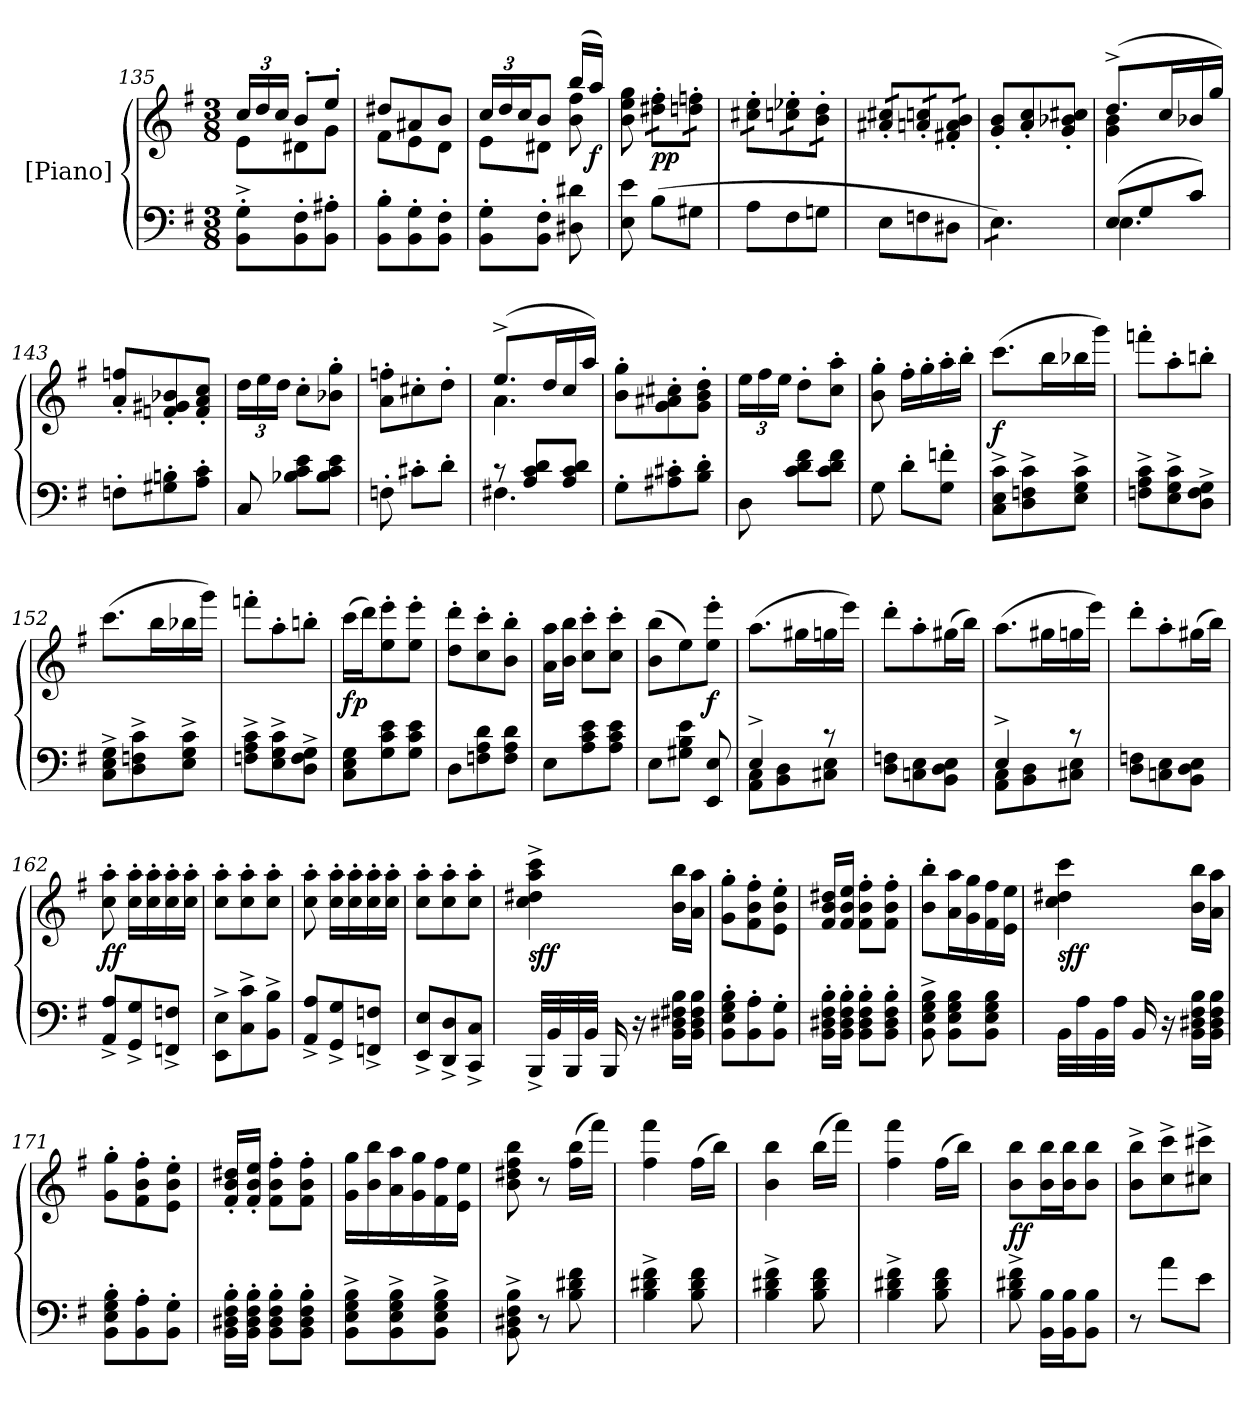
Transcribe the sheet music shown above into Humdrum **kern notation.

**kern	**kern	**dynam
*part2	*part1	*part1
*staff2	*staff1	*staff1
*I"[Piano]	*I"[Piano]	*
*clefF4	*clefG2	*
*k[f#]	*k[f#]	*
*G:	*G:	*
*M3/8	*M3/8	*
=135	=135	=135
*	*^	*
8BB'^>\ 8G'^>\L	24cc/LL	8e\L	.
.	24dd/	.	.
.	24cc/JJ	.	.
8BB'\ 8F#'\	8b'/L	8d#X\	.
8BB'\ 8A#X'\J	8ee'/J	8g\J	.
=136	=136	=136	=136
8BB'\ 8B'\L	8dd#X/L	8f#\L	.
8BB'\ 8G'\	8a#X/	8e\	.
8BB'\ 8F#'\J	8b/J	8d\J	.
=137	=137	=137	=137
8BB'\ 8G'\L	24cc/LL	8e\L	.
.	24dd/	.	.
.	24cc/J	.	.
8BB'\ 8F#'\J	8b/J	8d#X\J	.
8D#X\ 8d#X\	(16bb/LL	8b\ 8ff#\	.
.	16aa/JJ)	.	f
*	*v	*v	*
=138	=138	=138
8E\ 8e\	8b\ 8ee\ 8gg\	.
*	*tremolo	*
(8B\L	16dd#X'\ 16ff#'\LL	pp
.	16dd#X'\ 16ff#'\	.
8G#X\J	16ddn'\ 16ffn'\	.
.	16ddn'\ 16ffn'\JJ	.
=139	=139	=139
8A\L	16cc#X'\ 16ee'\LL	.
.	16cc#X'\ 16ee'\	.
8F#\	16ccn'\ 16ee-X'\	.
.	16ccn'\ 16ee-X'\	.
8Gn\J	16b'\ 16dd'\	.
.	16b'\ 16dd'\JJ	.
=140	=140	=140
8E\L	16a#X'/ 16cc#X'/LL	.
.	16a#X'/ 16cc#X'/	.
8Fn\	16an'/ 16ccn'/	.
.	16an'/ 16ccn'/	.
8D#X\J	16f#X'/ 16a'/ 16b'/	.
.	16f#X'/ 16a'/ 16b'/JJ	.
*	*Xtremolo	*
=141	=141	=141
*tremolo	*	*
8E\)L	8g'/ 8b'/L	.
8E\)	8a'/ 8cc'/	.
8E\)J	8g'/ 8b-X'/ 8cc#X'/J	.
*Xtremolo	*	*
=142	=142	=142
!LO:N:vis=4.	!	!
*^	*^	*
(8E/	4.E\	(8.dd^</L	4g\ 4b\	.
8G/	.	.	.	.
.	.	16cc/L	.	.
8c/J)	.	16b-X/	8ryy	.
.	.	16gg/JJ)	.	.
*v	*v	*	*	*
*	*v	*v	*
=143	=143	=143
8Fn'\L	8a'/ 8ffn'/L	.
8G#X'\ 8Bn'\	8fn'/ 8g#X'/ 8b-X'/	.
8A'\ 8c'\J	8f'/ 8a'/ 8cc'/J	.
=144	=144	=144
8C/	24dd\LL	.
.	24ee\	.
.	24dd\JJ	.
8B-X\ 8c\ 8e\L	8cc'\L	.
8B-\ 8c\ 8e\J	8b-X'\ 8gg'\J	.
=145	=145	=145
8Fn'\	8a'\ 8ffn'\L	.
8c#X'\L	8cc#X'\	.
8d'\J	8dd'\J	.
=146	=146	=146
*^	*^	*
8rc	4.F#X\	(8.ee^</L	4.a\	.
8A/ 8c/ 8d/L	.	.	.	.
.	.	16dd/L	.	.
8A/ 8c/ 8d/J	.	16cc/	.	.
.	.	16aa/JJ)	.	.
*v	*v	*	*	*
*	*v	*v	*
=147	=147	=147
8G'\L	8b'\ 8gg'\L	.
8A#X'\ 8c#X'\	8g'\ 8a#X'\ 8cc#X'\	.
8B'\ 8d'\J	8g'\ 8b'\ 8dd'\J	.
=148	=148	=148
8D\	24ee\LL	.
.	24ff#\	.
.	24ee\JJ	.
8c\ 8d\ 8f#\L	8dd'\L	.
8c\ 8d\ 8f#\J	8cc'\ 8aa'\J	.
=149	=149	=149
8G\	8b'\ 8gg'\	.
8d'\L	16ff#'\LL	.
.	16gg'\	.
8G'\ 8fn'\J	16aa'\	.
.	16bb'\JJ	.
=150	=150	=150
8C^\ 8E^\ 8c^\L	(8.ccc\L	f
8D^\ 8Fn^\ 8c^\	.	.
.	16bb\L	.
8E^\ 8G^\ 8c^\J	16bb-X\	.
.	16ggg\JJ)	.
=151	=151	=151
8Fn^\ 8A^\ 8c^\L	8fffn'\L	.
8E^\ 8G^\ 8c^\	8aa'\	.
8D^\ 8F^\ 8G^\J	8bbn'\J	.
=152	=152	=152
8C^\ 8E^\ 8G^\L	(8.ccc\L	.
8D^\ 8Fn^\ 8c^\	.	.
.	16bb\L	.
8E^\ 8G^\ 8c^\J	16bb-X\	.
.	16ggg\JJ)	.
=153	=153	=153
8Fn^\ 8A^\ 8c^\L	8fffn'\L	.
8E^\ 8G^\ 8c^\	8aa'\	.
8D^\ 8F^\ 8G^\J	8bbn'\J	.
=154	=154	=154
8C\ 8E\ 8G\L	(16ccc\LL	fp
.	16ddd\J)	.
8G\ 8c\ 8e\	8ee'\ 8eee'\	.
8G\ 8c\ 8e\J	8ee'\ 8eee'\J	.
=155	=155	=155
8D\L	8dd'\ 8ddd'\L	.
8Fn\ 8A\ 8d\	8cc'\ 8ccc'\	.
8F\ 8A\ 8d\J	8b'\ 8bb'\J	.
=156	=156	=156
8E\L	16a\ 16aa\LL	.
.	16b\ 16bb\JJ	.
8A\ 8c\ 8e\	8cc'\ 8ccc'\L	.
8A\ 8c\ 8e\J	8cc'\ 8ccc'\J	.
=157	=157	=157
8E\L	(8b\ 8bb\L	.
8G#X\ 8B\ 8e\J	8ee\)	.
8EE/ 8E/	8ee'\ 8eee'\J	f
=158	=158	=158
*^	*	*
4E^/	8AA\ 8C\L	(8.aa\L	.
.	8BB\ 8D\	.	.
.	.	16gg#X\L	.
8rc	8C#X\ 8E\J	16ggn\	.
.	.	16eee\JJ)	.
*v	*v	*	*
=159	=159	=159
8D\ 8Fn\L	8ddd'\L	.
8Cn\ 8E\	8aa'\	.
8BB\ 8D\ 8E\J	(16gg#X\L	.
.	16bb\JJ)	.
=160	=160	=160
*^	*	*
4E^/	8AA\ 8C\L	(8.aa\L	.
.	8BB\ 8D\	.	.
.	.	16gg#X\L	.
8rc	8C#X\ 8E\J	16ggn\	.
.	.	16eee\JJ)	.
*v	*v	*	*
=161	=161	=161
8D\ 8Fn\L	8ddd'\L	.
8Cn\ 8E\	8aa'\	.
8BB\ 8D\ 8E\J	(16gg#X\L	.
.	16bb\JJ)	.
=162	=162	=162
8AA^/ 8A^/L	8cc'\ 8aa'\	ff
8GG^/ 8G^/	16cc'\ 16aa'\LL	.
.	16cc'\ 16aa'\	.
8FFn^/ 8Fn^/J	16cc'\ 16aa'\	.
.	16cc'\ 16aa'\JJ	.
=163	=163	=163
8EE^\ 8E^\L	8cc'\ 8aa'\L	.
8C^\ 8c^\	8cc'\ 8aa'\	.
8BB^\ 8B^\J	8cc'\ 8aa'\J	.
=164	=164	=164
8AA^/ 8A^/L	8cc'\ 8aa'\	.
8GG^/ 8G^/	16cc'\ 16aa'\LL	.
.	16cc'\ 16aa'\	.
8FFn^/ 8Fn^/J	16cc'\ 16aa'\	.
.	16cc'\ 16aa'\JJ	.
=165	=165	=165
8EE^/ 8E^/L	8cc'\ 8aa'\L	.
8DD^/ 8D^/	8cc'\ 8aa'\	.
8CC^/ 8C^/J	8cc'\ 8aa'\J	.
=166	=166	=166
32BBB^/LLL	4cc^\ 4dd#X^\ 4aa^\ 4ccc^\	sff
32BB/	.	.
32BBB/	.	.
32BB/JJJ	.	.
16BBB/	.	.
16r	.	.
16BB\ 16D#X\ 16F#X\ 16B\LL	16b\ 16bb\LL	.
16BB\ 16D#\ 16F#\ 16B\JJ	16a\ 16aa\JJ	.
=167	=167	=167
8BB'\ 8E'\ 8G'\ 8B'\L	8g'\ 8gg'\L	.
8BB'\ 8A'\	8f#'\ 8b'\ 8ff#'\	.
8BB'\ 8G'\J	8e'\ 8b'\ 8ee'\J	.
=168	=168	=168
16BB'\ 16D#X'\ 16F#'\ 16B'\LL	16f#/ 16b/ 16dd#X/LL	.
16BB'\ 16D#'\ 16F#'\ 16B'\JJ	16f#/ 16b/ 16ee/JJ	.
8BB'\ 8D#'\ 8F#'\ 8B'\L	8f#'\ 8b'\ 8ff#'\L	.
8BB'\ 8D#'\ 8F#'\ 8B'\J	8f#'\ 8b'\ 8ff#'\J	.
=169	=169	=169
8BB^\ 8E^\ 8G^\ 8B^\	8b'\ 8bb'\L	.
8BB\ 8E\ 8G\ 8B\L	16a\ 16aa\L	.
.	16g\ 16gg\	.
8BB\ 8E\ 8G\ 8B\J	16f#\ 16ff#\	.
.	16e\ 16ee\JJ	.
=170	=170	=170
32BB\LLL	4cc\ 4dd#X\ 4ccc\	sff
32A\	.	.
32BB\	.	.
32A\JJJ	.	.
16BB/	.	.
16r	.	.
16BB\ 16D#X\ 16F#\ 16B\LL	16b\ 16bb\LL	.
16BB\ 16D#\ 16F#\ 16B\JJ	16a\ 16aa\JJ	.
=171	=171	=171
8BB'\ 8E'\ 8G'\ 8B'\L	8g'\ 8gg'\L	.
8BB'\ 8A'\	8f#'\ 8b'\ 8ff#'\	.
8BB'\ 8G'\J	8e'\ 8b'\ 8ee'\J	.
=172	=172	=172
16BB'\ 16D#X'\ 16F#'\ 16B'\LL	16f#'/ 16b'/ 16dd#X'/LL	.
16BB'\ 16D#'\ 16F#'\ 16B'\JJ	16f#'/ 16b'/ 16ee'/JJ	.
8BB'\ 8D#'\ 8F#'\ 8B'\L	8f#'\ 8b'\ 8ff#'\L	.
8BB'\ 8D#'\ 8F#'\ 8B'\J	8f#'\ 8b'\ 8ff#'\J	.
=173	=173	=173
8BB^\ 8E^\ 8G^\ 8B^\L	16g\ 16gg\LL	.
.	16b\ 16bb\	.
8BB^\ 8E^\ 8G^\ 8B^\	16a\ 16aa\	.
.	16g\ 16gg\	.
8BB^\ 8E^\ 8G^\ 8B^\J	16f#\ 16ff#\	.
.	16e\ 16ee\JJ	.
=174	=174	=174
8BB^\ 8D#X^\ 8F#^\ 8B^\	8b\ 8dd#X\ 8ff#\ 8bb\	.
8r	8r	.
8B\ 8d#X\ 8f#\	(16ff#\ 16bb\LL	.
.	16fff#\JJ)	.
=175	=175	=175
4B^\ 4d#X^\ 4f#^\	4ff#\ 4fff#\	.
8B\ 8d#\ 8f#\	(16ff#\LL	.
.	16bb\JJ)	.
=176	=176	=176
4B^\ 4d#X^\ 4f#^\	4b\ 4bb\	.
8B\ 8d#\ 8f#\	(16bb\LL	.
.	16fff#\JJ)	.
=177	=177	=177
4B^\ 4d#X^\ 4f#^\	4ff#\ 4fff#\	.
8B\ 8d#\ 8f#\	(16ff#\LL	.
.	16bb\JJ)	.
=178	=178	=178
8B^\ 8d#X^\ 8f#^\	8b\ 8bb\L	ff
16BB\ 16B\LL	16b\ 16bb\L	.
16BB\ 16B\J	16b\ 16bb\J	.
8BB\ 8B\J	8b\ 8bb\J	.
=179	=179	=179
8r	8b^\ 8bb^\L	.
8a\L	8cc^\ 8ccc^\	.
8e\J	8cc#X^\ 8ccc#X^\J	.
=	=	=
*-	*-	*-
